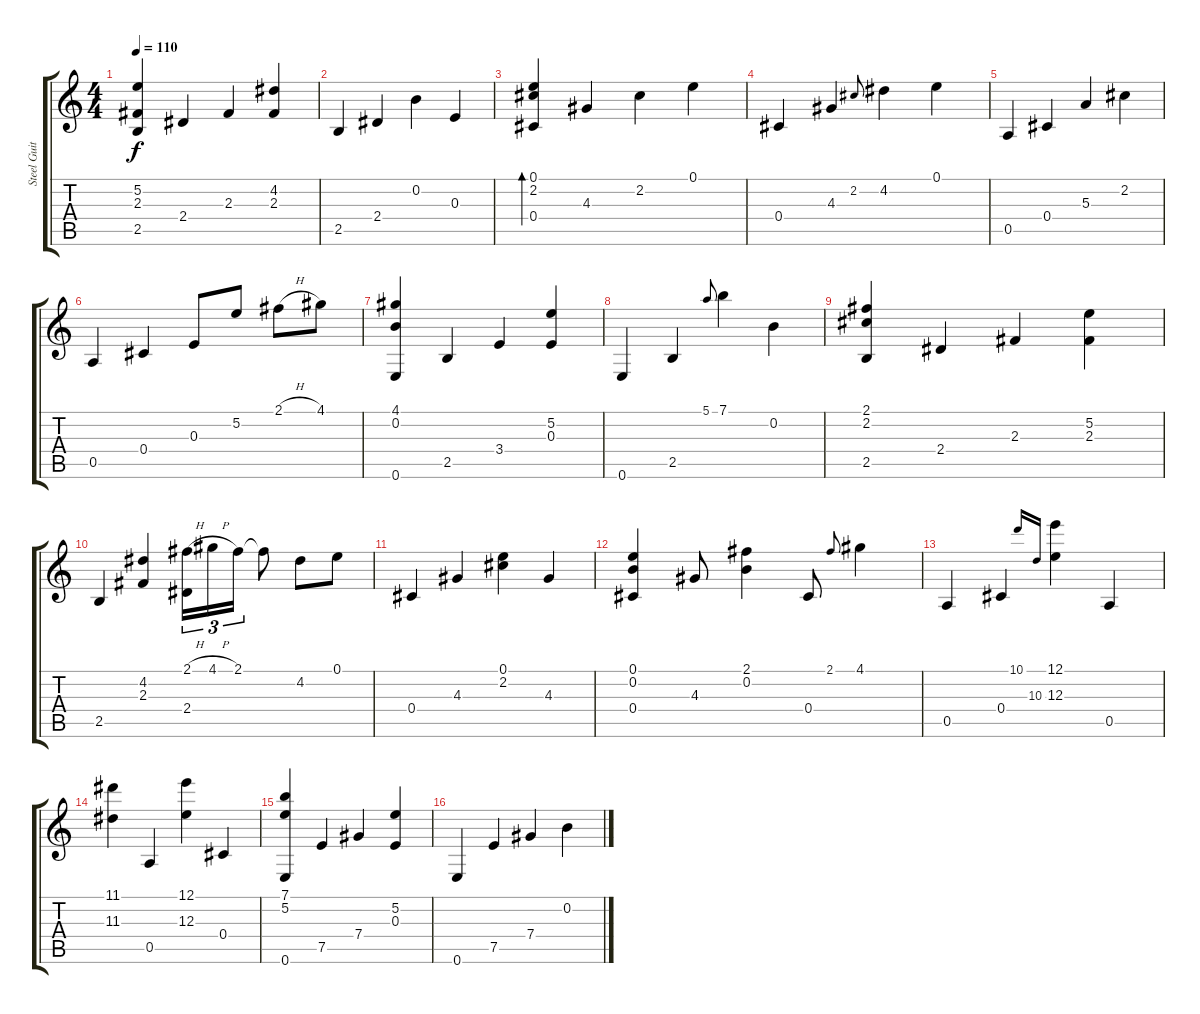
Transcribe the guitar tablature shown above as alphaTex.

\track ("Steel Guitar" "Steel Guit") {instrument acousticguitarsteel}
\staff {score tabs}
\tuning (E4 B3 E3 Db3 A2 E2) {hide}
\ts (4 4)
\tempo 110
\clef g2
\ks c
(5.2 2.3 2.5).4{dy f} 2.4.4 2.3.4 (4.2 2.3).4 |
2.5.4 2.4.4 0.2.4 0.3.4 |
(0.1 2.2 0.4).4{bd 240} 4.3.4 2.2.4 0.1.4 |
0.4.4 4.3.4 2.2.8{gr onbeat} 4.2.4 0.1.4 |
0.5.4 0.4.4 5.3.4 2.2.4 |
0.5.4 0.4.4 0.3.8 5.2.8 2.1{h}.8 4.1.8 |
(4.1 0.2 0.6).4 2.5.4 3.4.4 (5.2 0.3).4 |
0.6.4 2.5.4 5.1.8{gr onbeat} 7.1.4 0.2.4 |
(2.1 2.2 2.5).4 2.4.4 2.3.4 (5.2 2.3).4 |
2.5.4 (4.2 2.3).4 (2.1{h} 2.4).16{tu (3 2)} 4.1{h}.16{tu (3 2)} 2.1.16{tu (3 2)} 2.1{t}.8 4.2.8 0.1.8 |
0.4.4 4.3.4 (0.1 2.2).4 4.3.4 |
(0.1 0.2 0.4).4 4.3.8 (2.1 0.2).4 0.4.8 2.1.8{gr onbeat} 4.1.4 |
0.5.4 0.4.4 10.1.16{gr onbeat} 10.3.16{gr onbeat} (12.1 12.3).4 0.5.4 |
(11.1 11.3).4 0.5.4 (12.1 12.3).4 0.4.4 |
(7.1 5.2 0.6).4 7.5.4 7.4.4 (5.2 0.3).4 |
0.6.4 7.5.4 7.4.4 0.2.4
